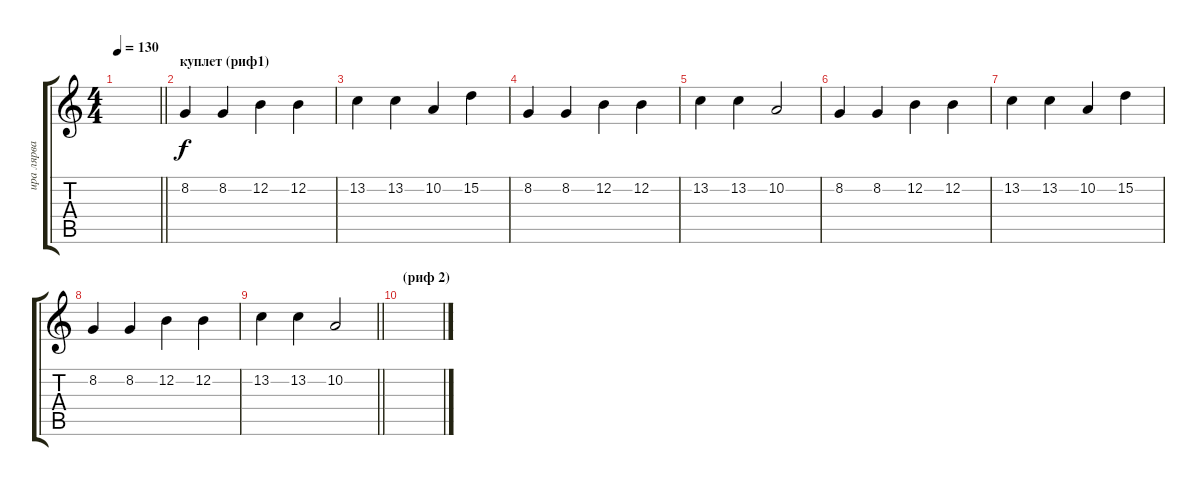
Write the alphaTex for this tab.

\track ("ира лярва" "ира лярва") {instrument accordion}
\staff {score tabs}
\tuning (E4 B3 G3 D3 A2 E2) {hide}
\ts (4 4)
\tempo 130
\clef g2
\barLineRight lightlight
\ks c
|
\section ("" "куплет (риф1) ")
8.2.4 8.2.4 12.2.4 12.2.4 |
13.2.4 13.2.4 10.2.4 15.2.4 |
8.2.4 8.2.4 12.2.4 12.2.4 |
13.2.4 13.2.4 10.2.2 |
8.2.4 8.2.4 12.2.4 12.2.4 |
13.2.4 13.2.4 10.2.4 15.2.4 |
8.2.4 8.2.4 12.2.4 12.2.4 |
\barLineRight lightlight
13.2.4 13.2.4 10.2.2 |
\section ("" "(риф 2)")
